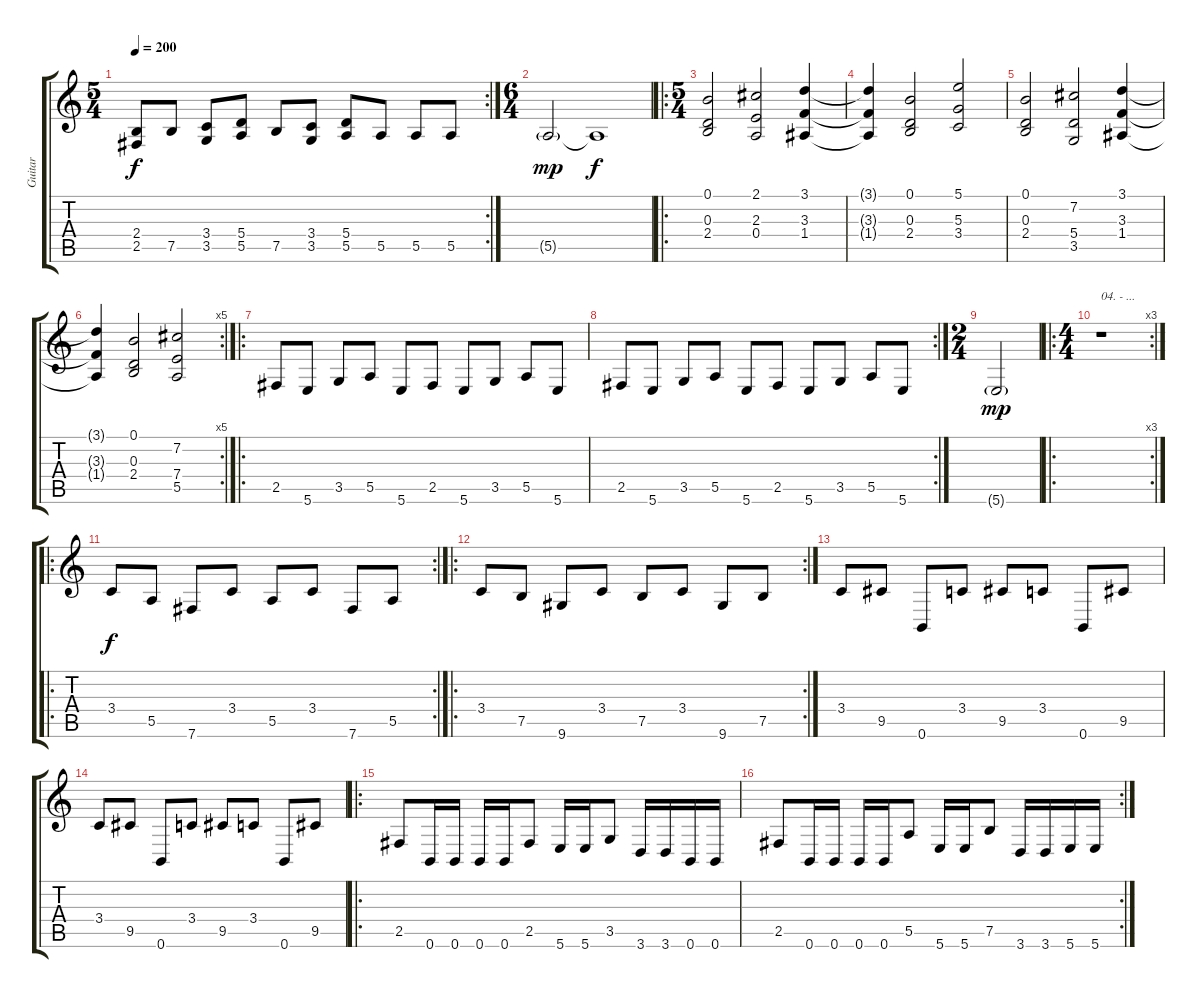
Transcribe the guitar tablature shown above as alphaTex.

\track ("Guitar " "Guitar ") {instrument distortionguitar}
\staff {score tabs}
\tuning (B3 Gb3 D3 A2 E2 B1) {hide}
\rc 2
\ts (5 4)
\tempo 200
\clef g2
\ks c
(2.4 2.5).8{dy f} 7.5.8 (3.4 3.5).8 (5.4 5.5).8 7.5.8 (3.4 3.5).8 (5.4 5.5).8 5.5.8 5.5.8 5.5.8 |
\ts (6 4)
5.5{g}.2{dy mp} 5.5{t}.1{dy f} |
\ro
\ts (5 4)
(0.1 0.3 2.4).2 (2.1 2.3 0.4).2 (3.1 3.3 1.4).4 |
(3.1{t} 3.3{t} 1.4{t}).4 (0.1 0.3 2.4).2 (5.1 5.3 3.4).2 |
(0.1 0.3 2.4).2 (7.2 5.4 3.5).2 (3.1 3.3 1.4).4 |
\rc 5
(3.1{t} 3.3{t} 1.4{t}).4 (0.1 0.3 2.4).2 (7.2 7.4 5.5).2 |
\ro
2.5.8 5.6.8 3.5.8 5.5.8 5.6.8 2.5.8 5.6.8 3.5.8 5.5.8 5.6.8 |
\rc 2
2.5.8 5.6.8 3.5.8 5.5.8 5.6.8 2.5.8 5.6.8 3.5.8 5.5.8 5.6.8 |
\ts (2 4)
5.6{g}.2{dy mp} |
\ro
\rc 3
\ts (4 4)
r.1{txt "04. - ..."} |
\ro
\rc 2
3.4.8{dy f} 5.5.8 7.6.8 3.4.8 5.5.8 3.4.8 7.6.8 5.5.8 |
\ro
\rc 2
3.4.8 7.5.8 9.6.8 3.4.8 7.5.8 3.4.8 9.6.8 7.5.8 |
3.4.8 9.5.8 0.6.8 3.4.8 9.5.8 3.4.8 0.6.8 9.5.8 |
3.4.8 9.5.8 0.6.8 3.4.8 9.5.8 3.4.8 0.6.8 9.5.8 |
\ro
2.5.8 0.6.16 0.6.16 0.6.16 0.6.16 2.5.8 5.6.16 5.6.16 3.5.8 3.6.16 3.6.16 0.6.16 0.6.16 |
\rc 2
2.5.8 0.6.16 0.6.16 0.6.16 0.6.16 5.5.8 5.6.16 5.6.16 7.5.8 3.6.16 3.6.16 5.6.16 5.6.16
